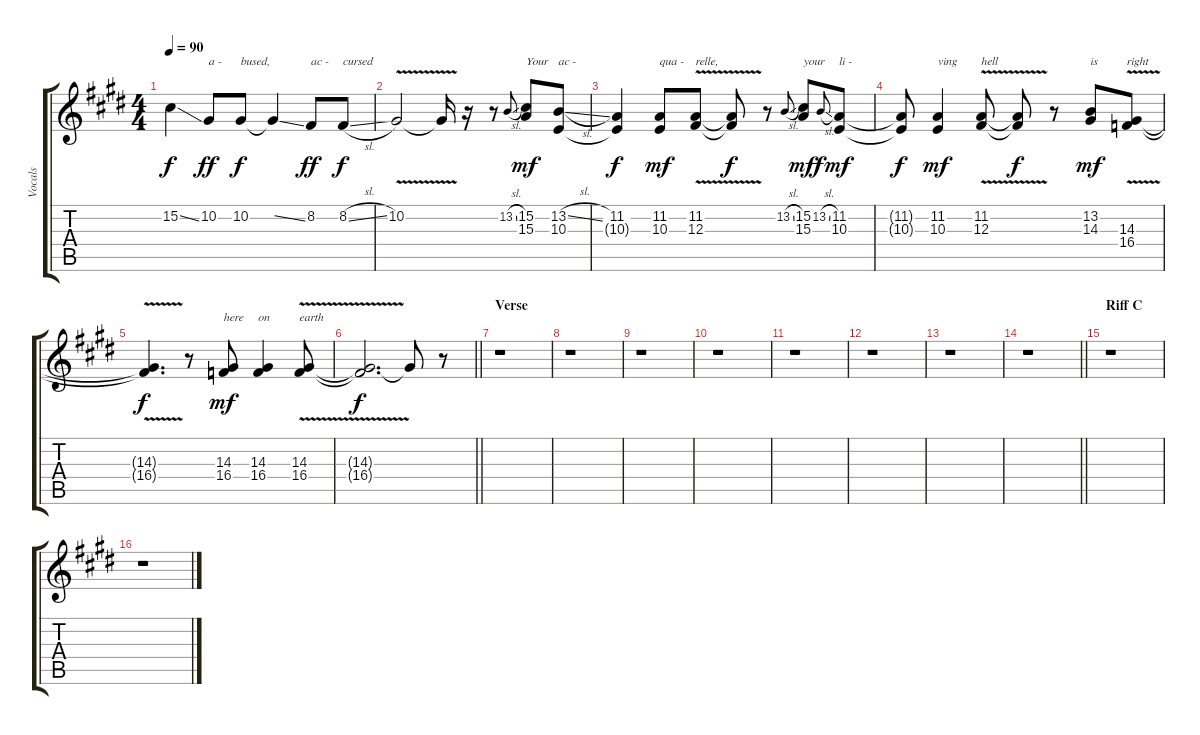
\track ("Vocals" "Vocals") {instrument lead6voice}
\staff {score tabs}
\tuning (Eb4 Bb3 Gb3 Db3 Ab2 Db2) {hide}
\ts (4 4)
\tempo 90
\clef g2
\ks c#minor
15.2{ss t}.4{dy f} 10.2.8{txt "a -" dy ff} 10.2.8{txt "bused," dy f} 10.2{ss t}.4 8.2.8{txt "ac -" dy ff} 8.2{sl}.8{txt "cursed" dy f} |
10.2{v}.2 10.2{t}.16 r.16 r.8 13.2{sl}.8{gr onbeat} (15.2 15.3).8{txt "Your" dy mf} (13.2{sl} 10.3).8{txt "ac -"} |
(11.2 10.3{t}).4{dy f} (11.2 10.3).8{txt "qua -" dy mf} (11.2{v} 12.3{v}).8{txt "relle,"} (11.2{t} 12.3{t}).8{dy f} r.8 13.2{sl}.8{gr onbeat} (15.2 15.3).8{txt "your" dy mf} 13.2{sl}.8{gr onbeat dy f} (11.2 10.3).8{txt "li -" dy mf} |
(11.2{t} 10.3{t}).8{dy f} (11.2 10.3).4{txt "ving" dy mf} (11.2{v} 12.3{v}).8{txt "hell"} (11.2{t} 12.3{t}).8{dy f} r.8 (13.2 14.3).8{txt "is" dy mf} (14.3{v} 16.4{v}).8{txt "right"} |
(14.3{t} 16.4{t}).4{d dy f} r.8 (14.3 16.4).8{txt "here" dy mf} (14.3 16.4).4{txt "on"} (14.3{v} 16.4{v}).8{txt "earth"} |
\barLineRight lightlight
(14.3{t} 16.4{t}).2{d dy f} 14.3{t}.8 r.8 |
\section ("" "Verse")
r.1 |
r.1 |
r.1 |
r.1 |
r.1 |
r.1 |
r.1 |
\barLineRight lightlight
r.1 |
\section ("" "Riff C")
r.1 |
r.1
